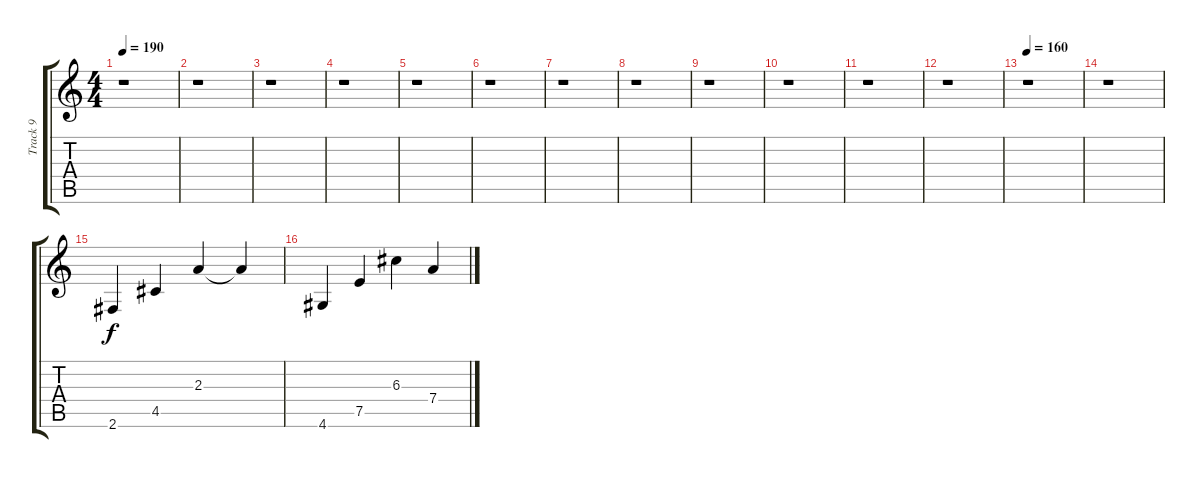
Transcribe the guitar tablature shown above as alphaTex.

\track ("Track 9" "Track 9") {instrument acousticguitarsteel}
\staff {score tabs}
\tuning (E4 B3 G3 D3 A2 E2) {hide}
\ts (4 4)
\tempo 190
\clef g2
\ks c
r.1{dy f} |
r.1 |
r.1 |
r.1 |
r.1 |
r.1 |
r.1 |
r.1 |
r.1 |
r.1 |
r.1 |
r.1 |
\tempo 160
r.1 |
r.1 |
2.6.4 4.5.4 2.3.4 2.3{t}.4 |
4.6.4 7.5.4 6.3.4 7.4.4
